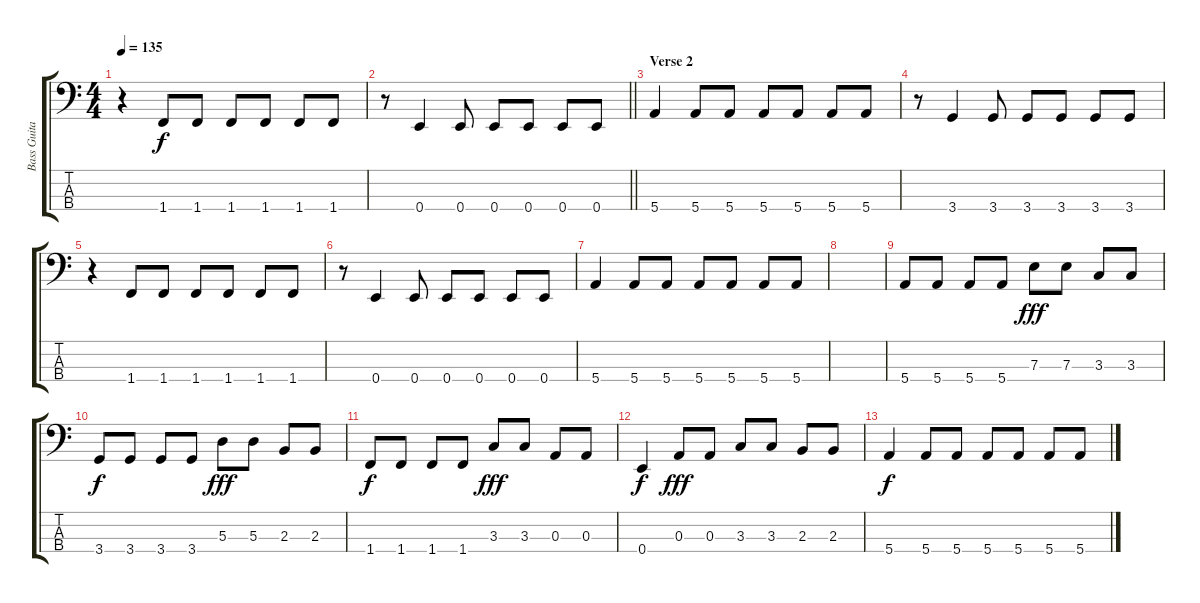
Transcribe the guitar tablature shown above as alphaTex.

\track ("Bass Guitar" "Bass Guita") {instrument electricbassfinger}
\staff {score tabs}
\tuning (G2 D2 A1 E1) {hide}
\ts (4 4)
\tempo 135
\clef f4
\ks c
r.4{dy f} 1.4.8 1.4.8 1.4.8 1.4.8 1.4.8 1.4.8 |
\barLineRight lightlight
r.8 0.4.4 0.4.8 0.4.8 0.4.8 0.4.8 0.4.8 |
\section ("" "Verse 2")
5.4.4 5.4.8 5.4.8 5.4.8 5.4.8 5.4.8 5.4.8 |
r.8 3.4.4 3.4.8 3.4.8 3.4.8 3.4.8 3.4.8 |
r.4 1.4.8 1.4.8 1.4.8 1.4.8 1.4.8 1.4.8 |
r.8 0.4.4 0.4.8 0.4.8 0.4.8 0.4.8 0.4.8 |
5.4.4 5.4.8 5.4.8 5.4.8 5.4.8 5.4.8 5.4.8 |
|
5.4.8 5.4.8 5.4.8 5.4.8 7.3.8{dy fff} 7.3.8 3.3.8 3.3.8 |
3.4.8{dy f} 3.4.8 3.4.8 3.4.8 5.3.8{dy fff} 5.3.8 2.3.8 2.3.8 |
1.4.8{dy f} 1.4.8 1.4.8 1.4.8 3.3.8{dy fff} 3.3.8 0.3.8 0.3.8 |
0.4.4{dy f} 0.3.8{dy fff} 0.3.8 3.3.8 3.3.8 2.3.8 2.3.8 |
5.4.4{dy f} 5.4.8 5.4.8 5.4.8 5.4.8 5.4.8 5.4.8
